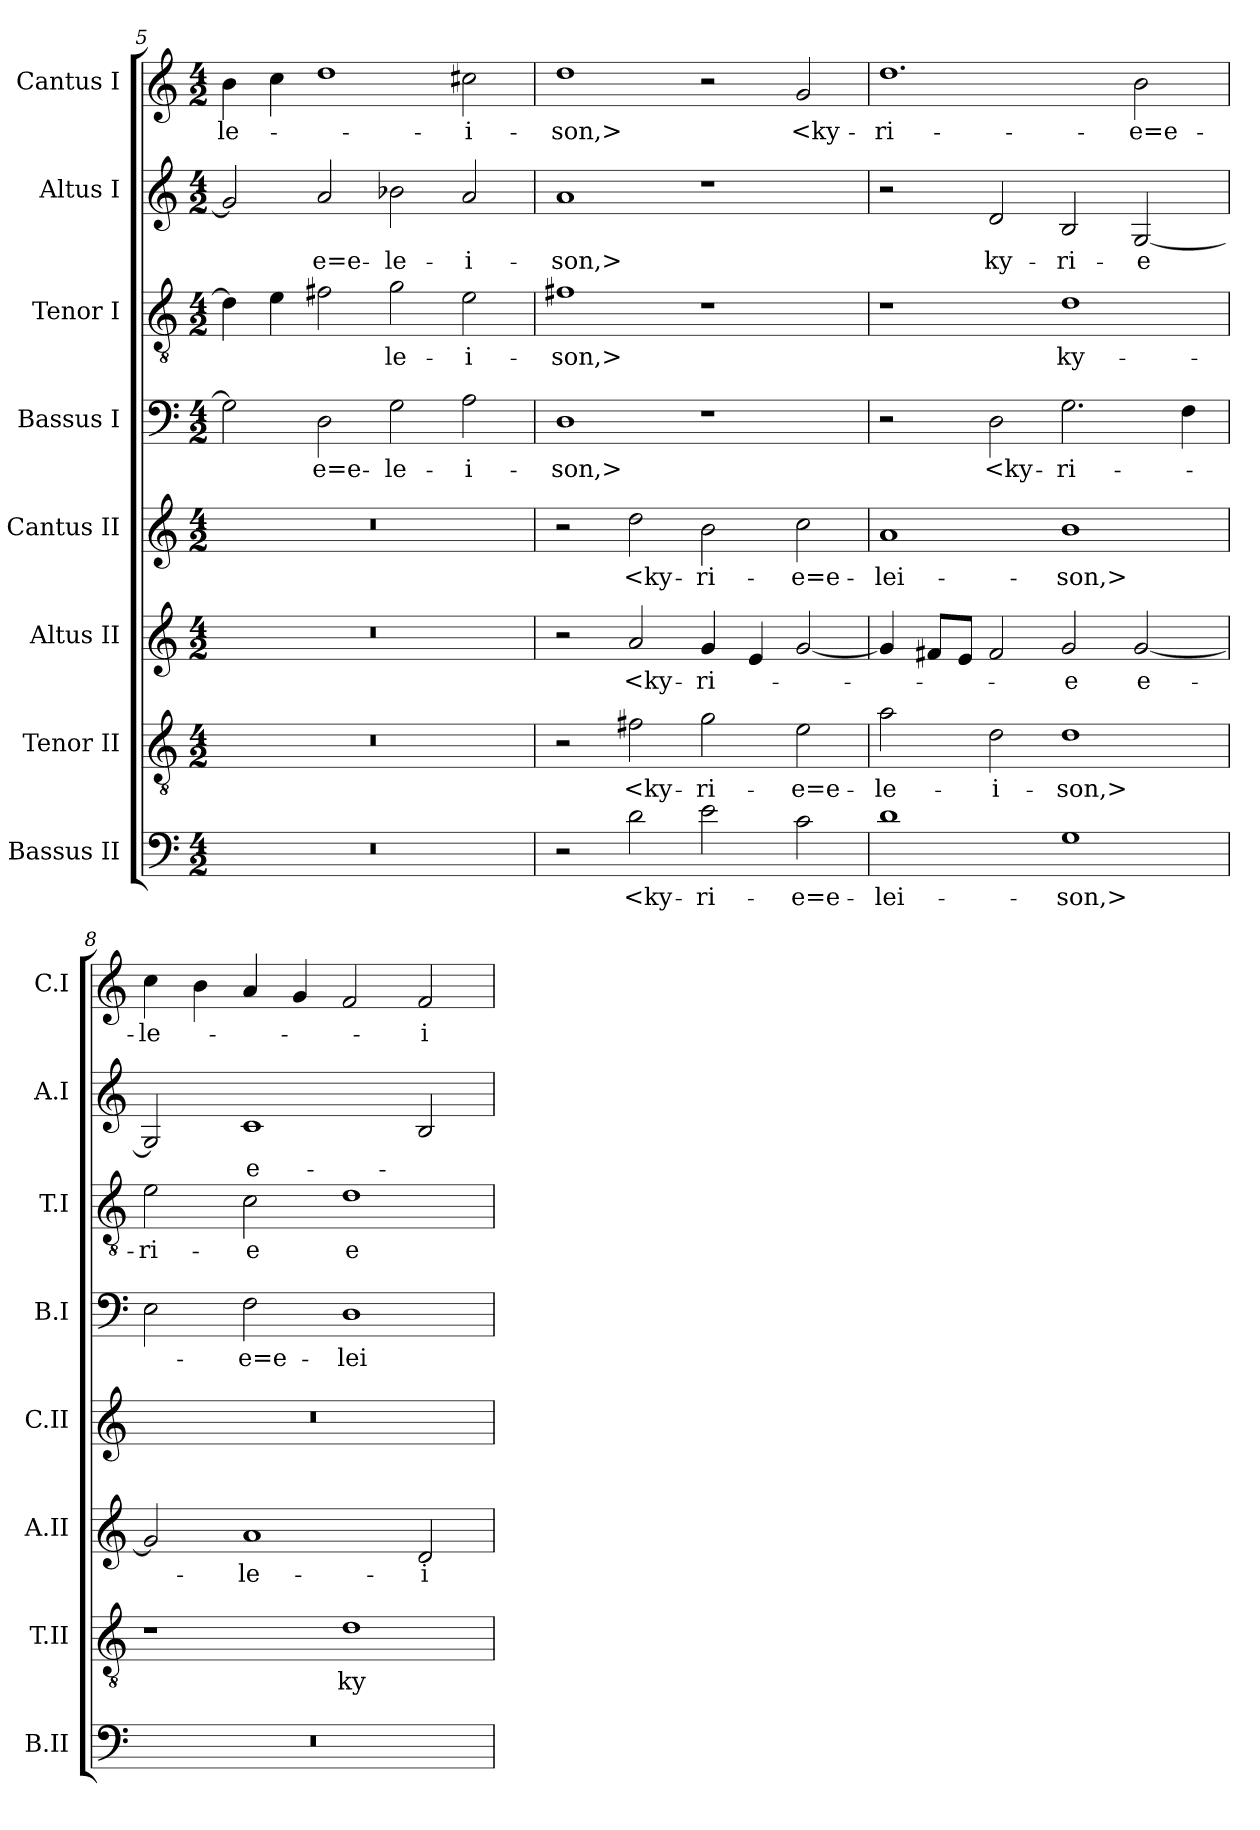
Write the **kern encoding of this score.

**kern	**text	**kern	**text	**kern	**text	**kern	**text	**kern	**text	**kern	**text	**kern	**text	**kern	**text
*part8	*part8	*part7	*part7	*part6	*part6	*part5	*part5	*part4	*part4	*part3	*part3	*part2	*part2	*part1	*part1
*staff8	*staff8	*staff7	*staff7	*staff6	*staff6	*staff5	*staff5	*staff4	*staff4	*staff3	*staff3	*staff2	*staff2	*staff1	*staff1
*I"Bassus II	*	*I"Tenor II	*	*I"Altus II	*	*I"Cantus II	*	*I"Bassus I	*	*I"Tenor I	*	*I"Altus I	*	*I"Cantus I	*
*I'B.II	*	*I'T.II	*	*I'A.II	*	*I'C.II	*	*I'B.I	*	*I'T.I	*	*I'A.I	*	*I'C.I	*
*clefF4	*	*clefGv2	*	*clefG2	*	*clefG2	*	*clefF4	*	*clefGv2	*	*clefG2	*	*clefG2	*
*	*	*ITrd7c12	*	*	*	*	*	*	*	*ITrd7c12	*	*	*	*	*
*k[]	*	*k[]	*	*k[]	*	*k[]	*	*k[]	*	*k[]	*	*k[]	*	*k[]	*
*C:	*	*C:	*	*C:	*	*C:	*	*C:	*	*C:	*	*C:	*	*C:	*
*M4/2	*	*M4/2	*	*M4/2	*	*M4/2	*	*M4/2	*	*M4/2	*	*M4/2	*	*M4/2	*
=5	=5	=5	=5	=5	=5	=5	=5	=5	=5	=5	=5	=5	=5	=5	=5
0r	.	0r	.	0r	.	0r	.	2G\]	.	4D\]	.	2g/]	.	4b\	-le-
.	.	.	.	.	.	.	.	.	.	4E\	.	.	.	4cc\	.
.	.	.	.	.	.	.	.	2D\	-e=e-	2F#X\	.	2a/	-e=e-	1dd\	.
.	.	.	.	.	.	.	.	2G\	-le-	2G\	-le-	2b-X\	-le-	.	.
.	.	.	.	.	.	.	.	2A\	-i-	2E\	-i-	2a/	-i-	2cc#\	-i-
=6	=6	=6	=6	=6	=6	=6	=6	=6	=6	=6	=6	=6	=6	=6	=6
2r	.	2r	.	2r	.	2r	.	1D\	-son,>	1F#X\	-son,>	1a/	-son,>	1dd\	-son,>
2d\	<ky-	2F#X\	<ky-	2a/	<ky-	2dd\	<ky-	.	.	.	.	.	.	.	.
2e\	-ri-	2G\	-ri-	4g/	-ri-	2b\	-ri-	1r	.	1r	.	1r	.	2r	.
.	.	.	.	4e/	.	.	.	.	.	.	.	.	.	.	.
2c\	-e=e-	2E\	-e=e-	[2g/	.	2cc\	-e=e-	.	.	.	.	.	.	2g/	<ky-
=7	=7	=7	=7	=7	=7	=7	=7	=7	=7	=7	=7	=7	=7	=7	=7
1d\	-lei-	2A\	-le-	4g/]	.	1a/	-lei-	2r	.	1r	.	2r	.	1.dd\	-ri-
.	.	.	.	8f#/L	.	.	.	.	.	.	.	.	.	.	.
.	.	.	.	8e/J	.	.	.	.	.	.	.	.	.	.	.
.	.	2D\	-i-	2f#/	.	.	.	2D\	<ky-	.	.	2d/	ky-	.	.
1G\	-son,>	1D\	-son,>	2g/	-e	1b\	-son,>	2.G\	-ri-	1D\	ky-	2B/	-ri-	.	.
.	.	.	.	[2g/	e-	.	.	.	.	.	.	[2G/	-e	2b\	-e=e-
.	.	.	.	.	.	.	.	4F\	.	.	.	.	.	.	.
=8	=8	=8	=8	=8	=8	=8	=8	=8	=8	=8	=8	=8	=8	=8	=8
0r	.	1r	.	2g/]	.	0r	.	2E\	.	2E\	-ri-	2G/]	.	4cc\	-le-
.	.	.	.	.	.	.	.	.	.	.	.	.	.	4b\	.
.	.	.	.	1a/	-le-	.	.	2F\	-e=e-	2C\	-e	1c/	e-	4a/	.
.	.	.	.	.	.	.	.	.	.	.	.	.	.	4g/	.
.	.	1D\	ky-	.	.	.	.	1D\	-lei-	1D\	e-	.	.	2f/	.
.	.	.	.	2d/	-i-	.	.	.	.	.	.	2B/	.	2f/	-i-
=	=	=	=	=	=	=	=	=	=	=	=	=	=	=	=
*-	*-	*-	*-	*-	*-	*-	*-	*-	*-	*-	*-	*-	*-	*-	*-
